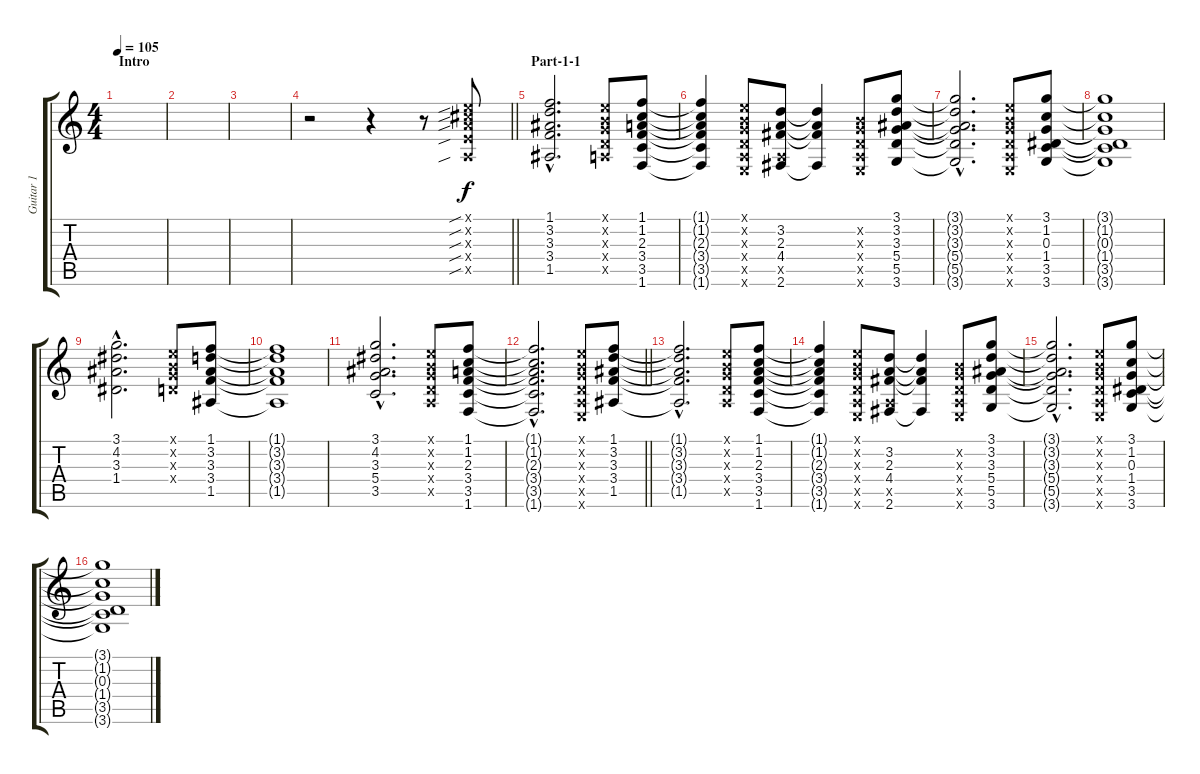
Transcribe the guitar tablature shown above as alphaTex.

\track ("Guitar 1" "Guitar 1") {instrument overdrivenguitar}
\staff {score tabs}
\tuning (E4 B3 G3 D3 A2 E2) {hide}
\ts (4 4)
\section ("" "Intro")
\tempo 105
\clef g2
\ks c
|
|
|
\barLineRight lightlight
r.2 r.4 r.8 (0.1{sib x} 2.2{sib x} 2.3{sib x} 2.4{sib x} 0.5{sib x}).8 |
\section ("" "Part-1-1")
(1.1{hac} 3.2{hac} 3.3{hac} 3.4{hac} 1.5{hac}).2{d} (0.1{x} 0.2{x} 0.3{x} 0.4{x} 0.5{x}).8 (1.1 1.2 2.3 3.4 3.5 1.6).8 |
(1.1{t} 1.2{t} 2.3{t} 3.4{t} 3.5{t} 1.6{t}).4 (0.1{x} 0.2{x} 0.3{x} 0.4{x} 0.5{x} 0.6{x}).8 (3.2 2.3 4.4 0.5{x} 2.6).8 (3.2{t} 2.3{t} 4.4{t} 2.6{t}).4 (0.2{x} 0.3{x} 0.4{x} 0.5{x} 0.6{x}).8 (3.1 3.2 3.3 5.4 5.5 3.6).8 |
(3.1{hac t} 3.2{hac t} 3.3{hac t} 5.4{hac t} 5.5{hac t} 3.6{hac t}).2{d} (0.1{x} 0.2{x} 0.3{x} 0.4{x} 0.5{x} 0.6{x}).8 (3.1 1.2 0.3 1.4 3.5 3.6).8 |
(3.1{t} 1.2{t} 0.3{t} 1.4{t} 3.5{t} 3.6{t}).1 |
(3.1{hac} 4.2{hac} 3.3{hac} 1.4{hac}).2{d} (0.1{x} 0.2{x} 0.3{x} 0.4{x}).8 (1.1 3.2 3.3 3.4 1.5).8 |
(1.1{t} 3.2{t} 3.3{t} 3.4{t} 1.5{t}).1 |
(3.1{hac} 4.2{hac} 3.3{hac} 5.4{hac} 3.5{hac}).2{d} (0.1{x} 0.2{x} 0.3{x} 0.4{x} 0.5{x}).8 (1.1 1.2 2.3 3.4 3.5 1.6).8 |
\barLineRight lightlight
(1.1{hac t} 1.2{hac t} 2.3{hac t} 3.4{hac t} 3.5{hac t} 1.6{hac t}).2{d} (0.1{x} 0.2{x} 0.3{x} 0.4{x} 0.5{x} 0.6{x}).8 (1.1 3.2 3.3 3.4 1.5).8 |
(1.1{hac t} 3.2{hac t} 3.3{hac t} 3.4{hac t} 1.5{hac t}).2{d} (0.1{x} 0.2{x} 0.3{x} 0.4{x} 0.5{x}).8 (1.1 1.2 2.3 3.4 3.5 1.6).8 |
(1.1{t} 1.2{t} 2.3{t} 3.4{t} 3.5{t} 1.6{t}).4 (0.1{x} 0.2{x} 0.3{x} 0.4{x} 0.5{x} 0.6{x}).8 (3.2 2.3 4.4 0.5{x} 2.6).8 (3.2{t} 2.3{t} 4.4{t} 2.6{t}).4 (0.2{x} 0.3{x} 0.4{x} 0.5{x} 0.6{x}).8 (3.1 3.2 3.3 5.4 5.5 3.6).8 |
(3.1{hac t} 3.2{hac t} 3.3{hac t} 5.4{hac t} 5.5{hac t} 3.6{hac t}).2{d} (0.1{x} 0.2{x} 0.3{x} 0.4{x} 0.5{x} 0.6{x}).8 (3.1 1.2 0.3 1.4 3.5 3.6).8 |
(3.1{t} 1.2{t} 0.3{t} 1.4{t} 3.5{t} 3.6{t}).1
